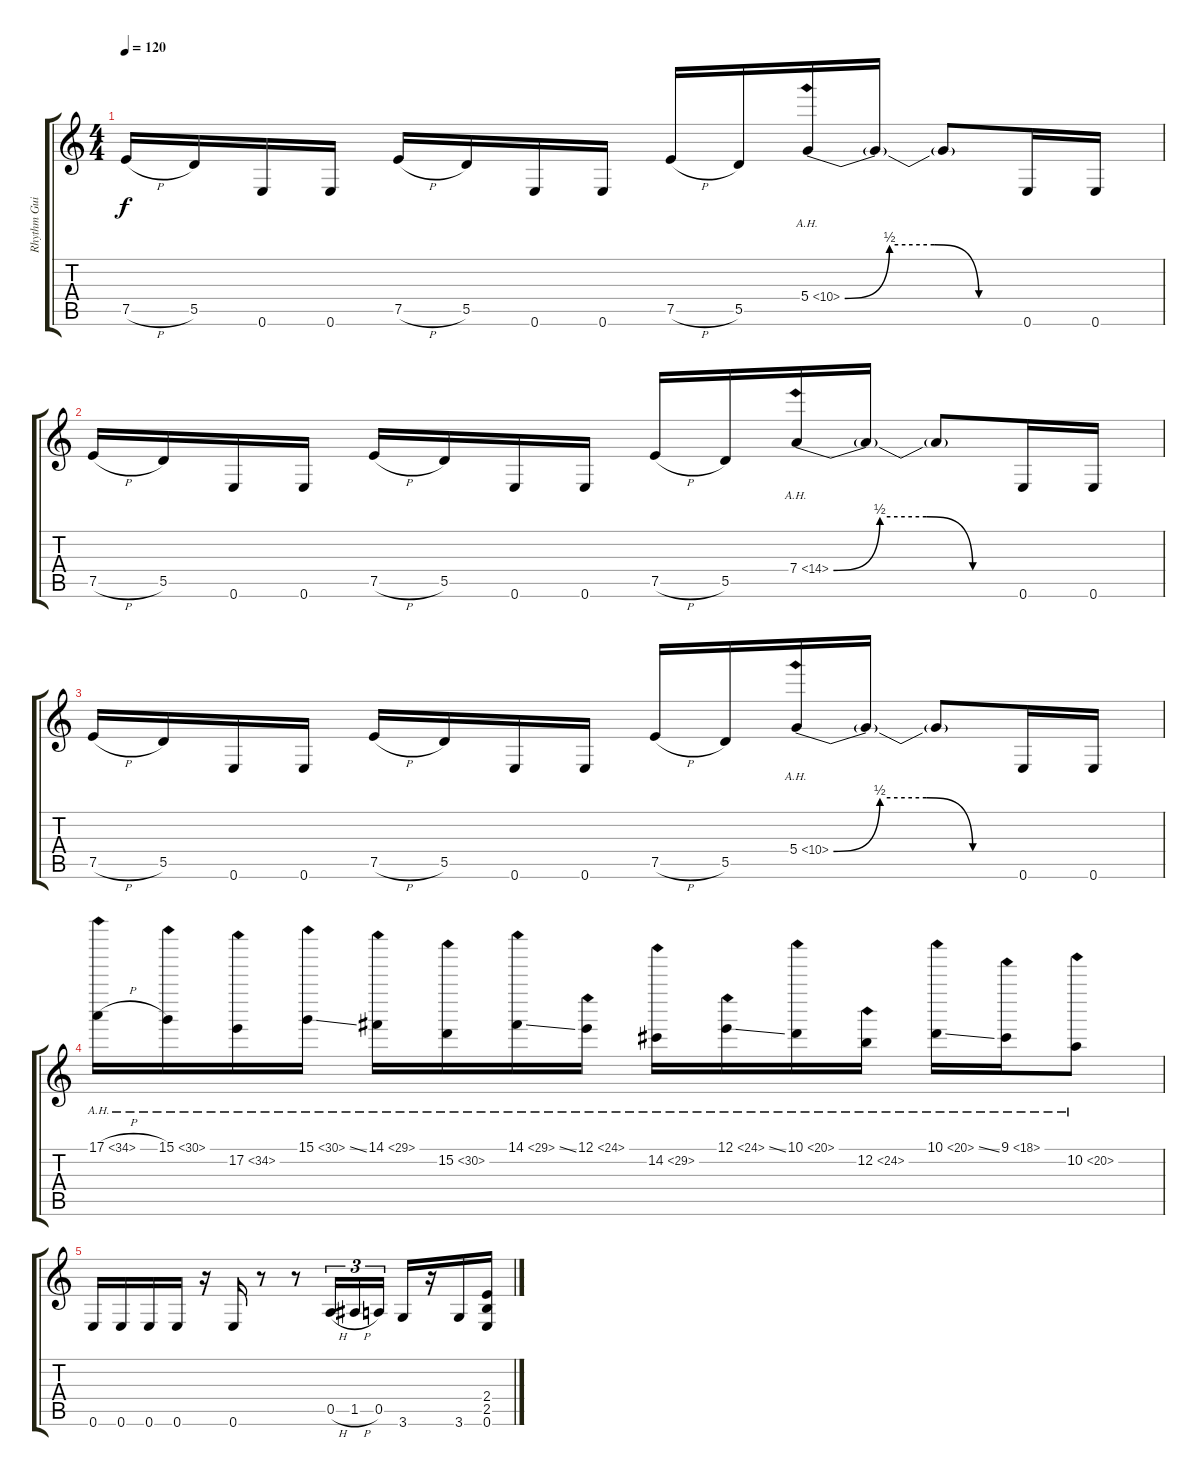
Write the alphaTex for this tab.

\track ("Rhythm Guitar" "Rhythm Gui") {instrument distortionguitar}
\staff {score tabs}
\tuning (E4 B3 G3 D3 A2 E2) {hide}
\ts (4 4)
\tempo 120
\clef g2
\ks c
7.5{h}.16{dy f} 5.5.16 0.6.16 0.6.16 7.5{h}.16 5.5.16 0.6.16 0.6.16 7.5{h}.16 5.5.16 5.4{be (custom 0 0 15 2 30 2 45 0 60 0) ah 5}.16 5.4{t}.16 5.4{t}.8 0.6.16 0.6.16 |
7.5{h}.16 5.5.16 0.6.16 0.6.16 7.5{h}.16 5.5.16 0.6.16 0.6.16 7.5{h}.16 5.5.16 7.4{be (custom 0 0 15 2 30 2 45 0 60 0) ah 7}.16 7.4{t}.16 7.4{t}.8 0.6.16 0.6.16 |
7.5{h}.16 5.5.16 0.6.16 0.6.16 7.5{h}.16 5.5.16 0.6.16 0.6.16 7.5{h}.16 5.5.16 5.4{be (custom 0 0 15 2 30 2 45 0 60 0) ah 5}.16 5.4{t}.16 5.4{t}.8 0.6.16 0.6.16 |
17.1{ah 17 h}.16 15.1{ah 15}.16 17.2{ah 17}.16 15.1{ah 15 ss}.16 14.1{ah 15}.16 15.2{ah 15}.16 14.1{ah 15 ss}.16 12.1{ah 12}.16 14.2{ah 15}.16 12.1{ah 12 ss}.16 10.1{ah 10}.16 12.2{ah 12}.16 10.1{ah 10 ss}.16 9.1{ah 9}.16 10.2{ah 10}.8 |
0.6.16 0.6.16 0.6.16 0.6.16 r.16 0.6.16 r.8 r.8 0.5{h}.16{tu (3 2)} 1.5{h}.16{tu (3 2)} 0.5.16{tu (3 2)} 3.6.16 r.16 3.6.16 (2.4 2.5 0.6).16
